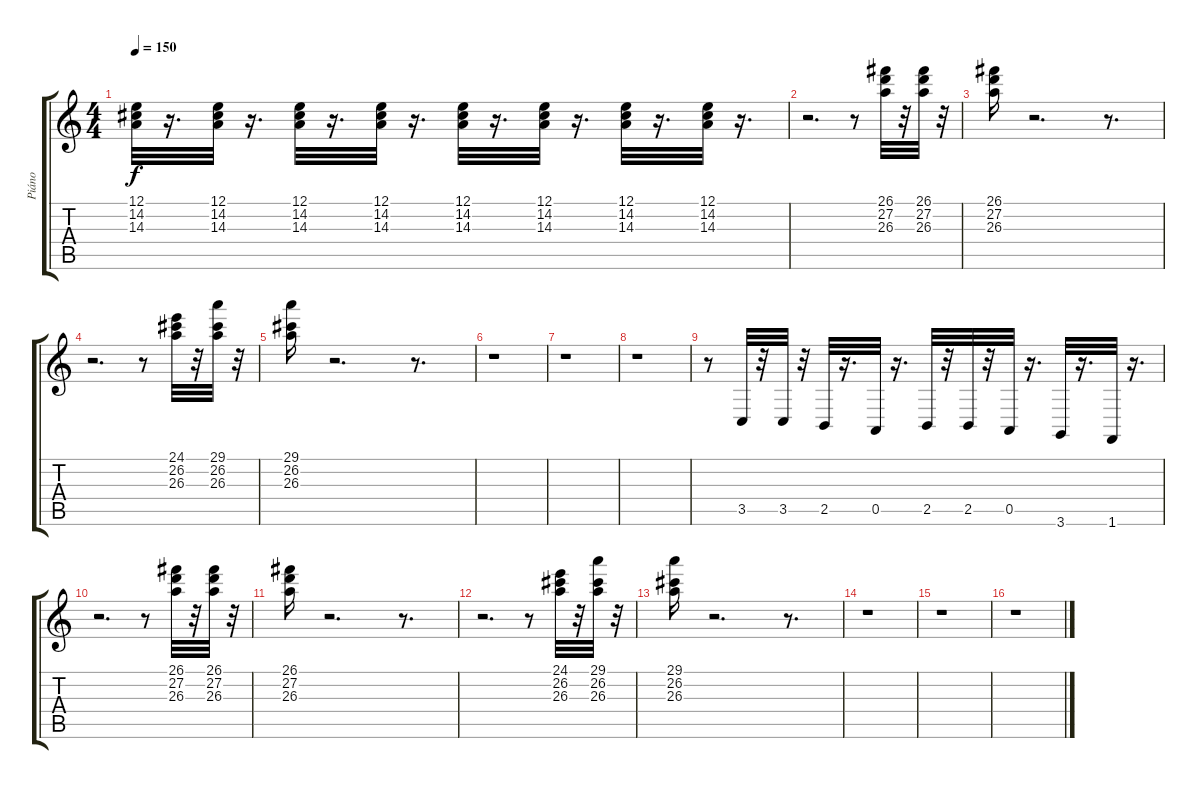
\track ("Piáno" "Piáno") {instrument acousticgrandpiano}
\staff {score tabs}
\tuning (E4 B3 G3 D3 A2 E2) {hide}
\ts (4 4)
\tempo 150
\clef g2
\ks c
(12.1 14.2 14.3).32{dy f} r.16{d} (12.1 14.2 14.3).32 r.16{d} (12.1 14.2 14.3).32 r.16{d} (12.1 14.2 14.3).32 r.16{d} (12.1 14.2 14.3).32 r.16{d} (12.1 14.2 14.3).32 r.16{d} (12.1 14.2 14.3).32 r.16{d} (12.1 14.2 14.3).32 r.16{d} |
r.2{d} r.8 (26.1 27.2 26.3).32 r.32 (26.1 27.2 26.3).32 r.32 |
(26.1 27.2 26.3).16 r.2{d} r.8{d} |
r.2{d} r.8 (24.1 26.2 26.3).32 r.32 (29.1 26.2 26.3).32 r.32 |
(29.1 26.2 26.3).16 r.2{d} r.8{d} |
r.1 |
r.1 |
r.1 |
r.8 3.5.32 r.32 3.5.32 r.32 2.5.32 r.16{d} 0.5.32 r.16{d} 2.5.32 r.32 2.5.32 r.32 0.5.32 r.16{d} 3.6.32 r.16{d} 1.6.32 r.16{d} |
r.2{d} r.8 (26.1 27.2 26.3).32 r.32 (26.1 27.2 26.3).32 r.32 |
(26.1 27.2 26.3).16 r.2{d} r.8{d} |
r.2{d} r.8 (24.1 26.2 26.3).32 r.32 (29.1 26.2 26.3).32 r.32 |
(29.1 26.2 26.3).16 r.2{d} r.8{d} |
r.1 |
r.1 |
r.1
